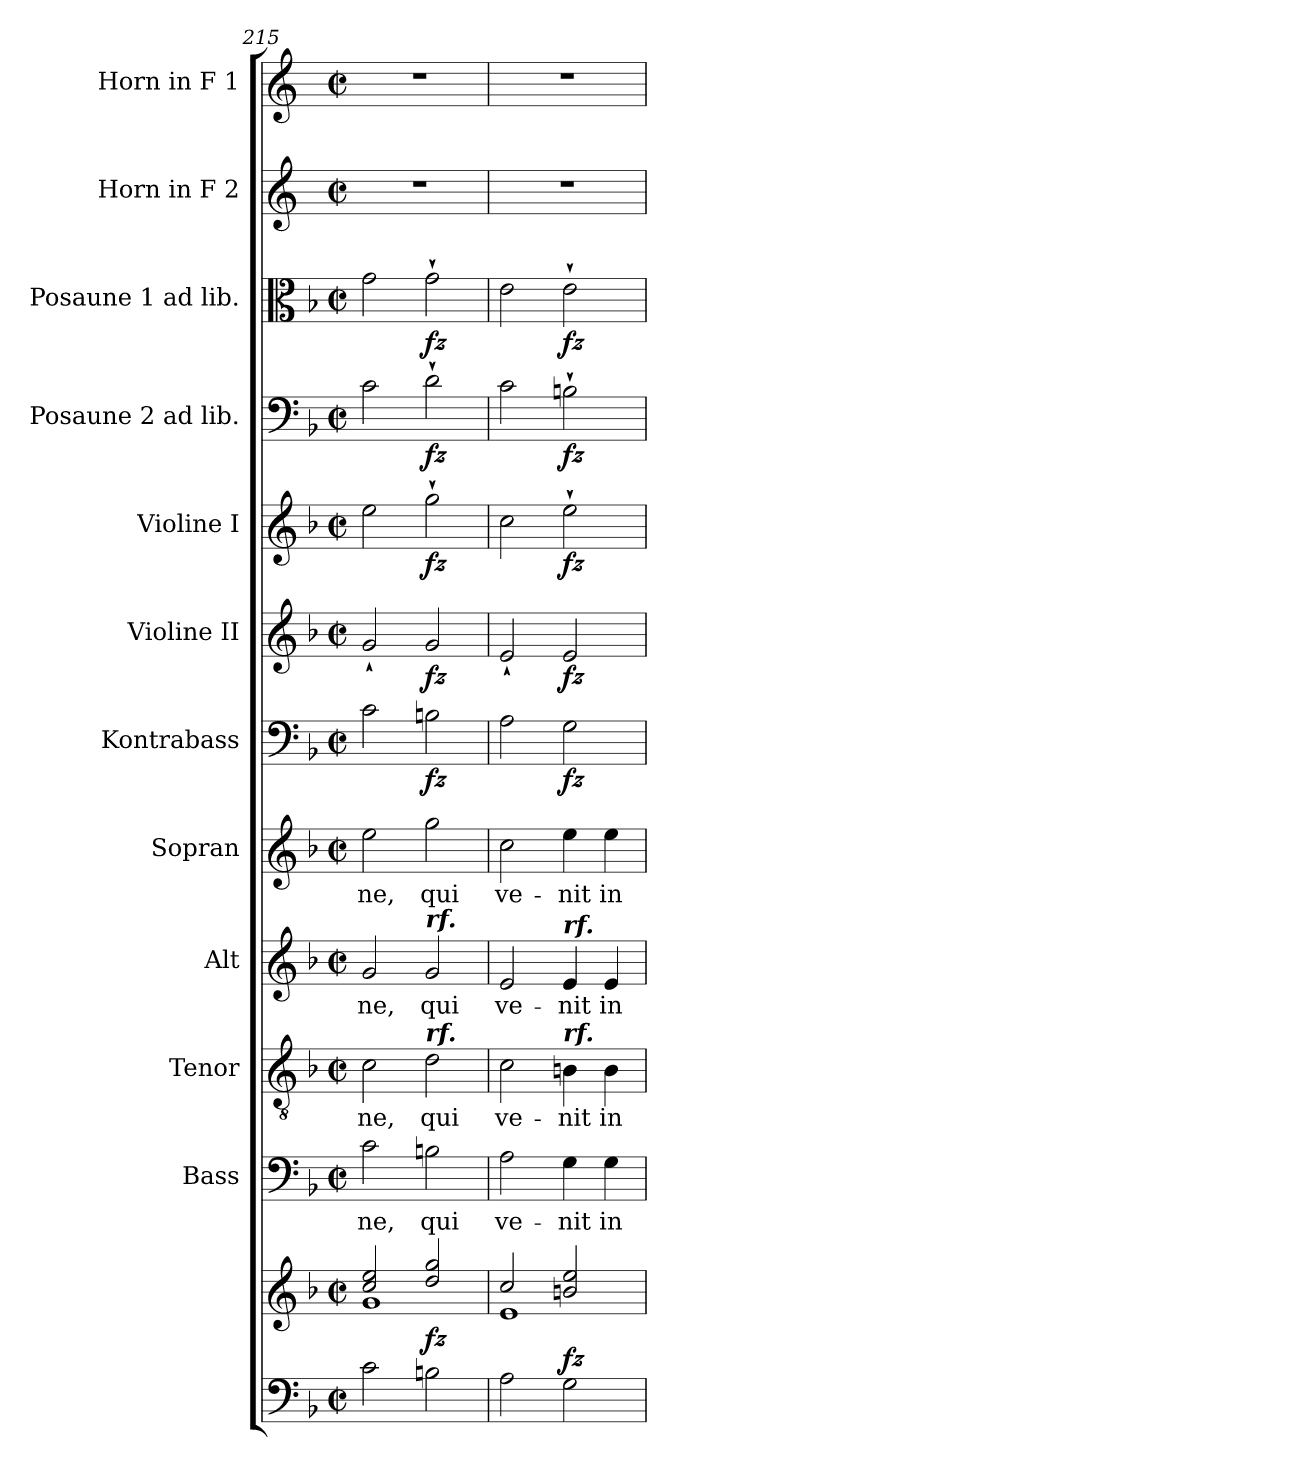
**kern	**kern	**dynam	**kern	**text	**dynam	**kern	**text	**kern	**text	**kern	**text	**dynam	**kern	**dynam	**kern	**dynam	**kern	**dynam	**kern	**dynam	**kern	**dynam	**kern	**kern
*part12	*part12	*part12	*part11	*part11	*part11	*part10	*part10	*part9	*part9	*part8	*part8	*part8	*part7	*part7	*part6	*part6	*part5	*part5	*part4	*part4	*part3	*part3	*part2	*part1
*staff13	*staff12	*staff12/13	*staff11	*staff11	*staff11	*staff10	*staff10	*staff9	*staff9	*staff8	*staff8	*staff8	*staff7	*staff7	*staff6	*staff6	*staff5	*staff5	*staff4	*staff4	*staff3	*staff3	*staff2	*staff1
*	*	*	*I"Bass	*	*	*I"Tenor	*	*I"Alt	*	*I"Sopran	*	*	*I"Kontrabass	*	*I"Violine II	*	*I"Violine I	*	*I"Posaune 2 ad lib.	*	*I"Posaune 1 ad lib.	*	*I"Horn in F 2	*I"Horn in F 1
*	*	*	*I'B.	*	*	*I'T.	*	*I'A.	*	*I'S.	*	*	*I'Kb.	*	*I'Vl. II	*	*I'Vl. I	*	*I'Pos. 2	*	*I'Pos. 1	*	*I'Hrn. F 2	*I'Hrn. F 1
*clefF4	*clefG2	*	*clefF4	*	*	*clefGv2	*	*clefG2	*	*clefG2	*	*	*clefF4	*	*clefG2	*	*clefG2	*	*clefF4	*	*clefC3	*	*clefG2	*clefG2
*	*	*	*	*	*	*	*	*	*	*	*	*	*ITrd7c12	*	*	*	*	*	*	*	*	*	*ITrd4c7	*ITrd4c7
*k[b-]	*k[b-]	*	*k[b-]	*	*	*k[b-]	*	*k[b-]	*	*k[b-]	*	*	*k[b-]	*	*k[b-]	*	*k[b-]	*	*k[b-]	*	*k[b-]	*	*k[b-]	*k[b-]
*F:	*F:	*	*F:	*	*	*F:	*	*F:	*	*F:	*	*	*F:	*	*F:	*	*F:	*	*F:	*	*F:	*	*F:	*F:
*M2/2	*M2/2	*	*M2/2	*	*	*M2/2	*	*M2/2	*	*M2/2	*	*	*M2/2	*	*M2/2	*	*M2/2	*	*M2/2	*	*M2/2	*	*M2/2	*M2/2
*met(c|)	*met(c|)	*	*met(c|)	*	*	*met(c|)	*	*met(c|)	*	*met(c|)	*	*	*met(c|)	*	*met(c|)	*	*met(c|)	*	*met(c|)	*	*met(c|)	*	*met(c|)	*met(c|)
=215	=215	=215	=215	=215	=215	=215	=215	=215	=215	=215	=215	=215	=215	=215	=215	=215	=215	=215	=215	=215	=215	=215	=215	=215
*	*^	*	*	*	*	*	*	*	*	*	*	*	*	*	*	*	*	*	*	*	*	*	*	*
!	!	!	!	!	!LO:LY:b	!	!	!LO:LY:b	!	!LO:LY:b	!	!LO:LY:b	!	!	!	!	!	!	!	!	!	!	!	!	!
2c\	2cc/ 2ee/	1g	.	2c\	-ne,	.	2c\	-ne,	2g/	-ne,	2ee\	-ne,	.	2C\	.	2g`</	.	2ee\	.	2c\	.	2g\	.	1r	1r
!	!	!	!	!	!	!	!	!	!LO:TX:a:Bi:t=rf.	!	!	!	!	!	!	!	!	!	!	!	!	!	!	!	!
!	!	!	!	!	!	!	!LO:TX:a:Bi:t=rf.	!	!	!	!	!	!	!	!	!	!	!	!	!	!	!	!	!	!
!	!	!	!LO:DY:a=2	!	!LO:LY:b	!LO:DY:a	!	!LO:LY:b	!	!LO:LY:b	!	!LO:LY:b	!LO:DY:a	!	!LO:DY:b	!	!LO:DY:b	!	!LO:DY:b	!	!LO:DY:b	!	!LO:DY:b	!	!
2Bn\	2dd/ 2gg/	.	fz	2Bn\	qui	pf	2d\	qui	2g/	qui	2gg\	qui	pf	2BBn\	fz	2g/	fz	2gg`>\	fz	2d`>\	fz	2g`>\	fz	.	.
=216	=216	=216	=216	=216	=216	=216	=216	=216	=216	=216	=216	=216	=216	=216	=216	=216	=216	=216	=216	=216	=216	=216	=216	=216	=216
!	!	!	!	!	!LO:LY:b	!	!	!LO:LY:b	!	!LO:LY:b	!	!LO:LY:b	!	!	!	!	!	!	!	!	!	!	!	!	!
2A\	2cc/	1e	.	2A\	ve-	.	2c\	ve-	2e/	ve-	2cc\	ve-	.	2AA\	.	2e`</	.	2cc\	.	2c\	.	2e\	.	1r	1r
!	!	!	!	!	!	!	!	!	!LO:TX:a:Bi:t=rf.	!	!	!	!	!	!	!	!	!	!	!	!	!	!	!	!
!	!	!	!	!	!	!	!LO:TX:a:Bi:t=rf.	!	!	!	!	!	!	!	!	!	!	!	!	!	!	!	!	!	!
!	!	!	!LO:DY:a=2	!	!LO:LY:b	!LO:DY:a	!	!LO:LY:b	!	!LO:LY:b	!	!LO:LY:b	!LO:DY:a	!	!LO:DY:b	!	!LO:DY:b	!	!LO:DY:b	!	!LO:DY:b	!	!LO:DY:b	!	!
2G\	2bn/ 2ee/	.	fz	4G\	-nit	pf	4Bn\	-nit	4e/	-nit	4ee\	-nit	pf	2GG\	fz	2e/	fz	2ee`>\	fz	2Bn`>\	fz	2e`>\	fz	.	.
!	!	!	!	!	!LO:LY:b	!	!	!LO:LY:b	!	!LO:LY:b	!	!LO:LY:b	!	!	!	!	!	!	!	!	!	!	!	!	!
.	.	.	.	4G\	in	.	4B\	in	4e/	in	4ee\	in	.	.	.	.	.	.	.	.	.	.	.	.	.
*	*v	*v	*	*	*	*	*	*	*	*	*	*	*	*	*	*	*	*	*	*	*	*	*	*	*
=	=	=	=	=	=	=	=	=	=	=	=	=	=	=	=	=	=	=	=	=	=	=	=	=
*-	*-	*-	*-	*-	*-	*-	*-	*-	*-	*-	*-	*-	*-	*-	*-	*-	*-	*-	*-	*-	*-	*-	*-	*-
